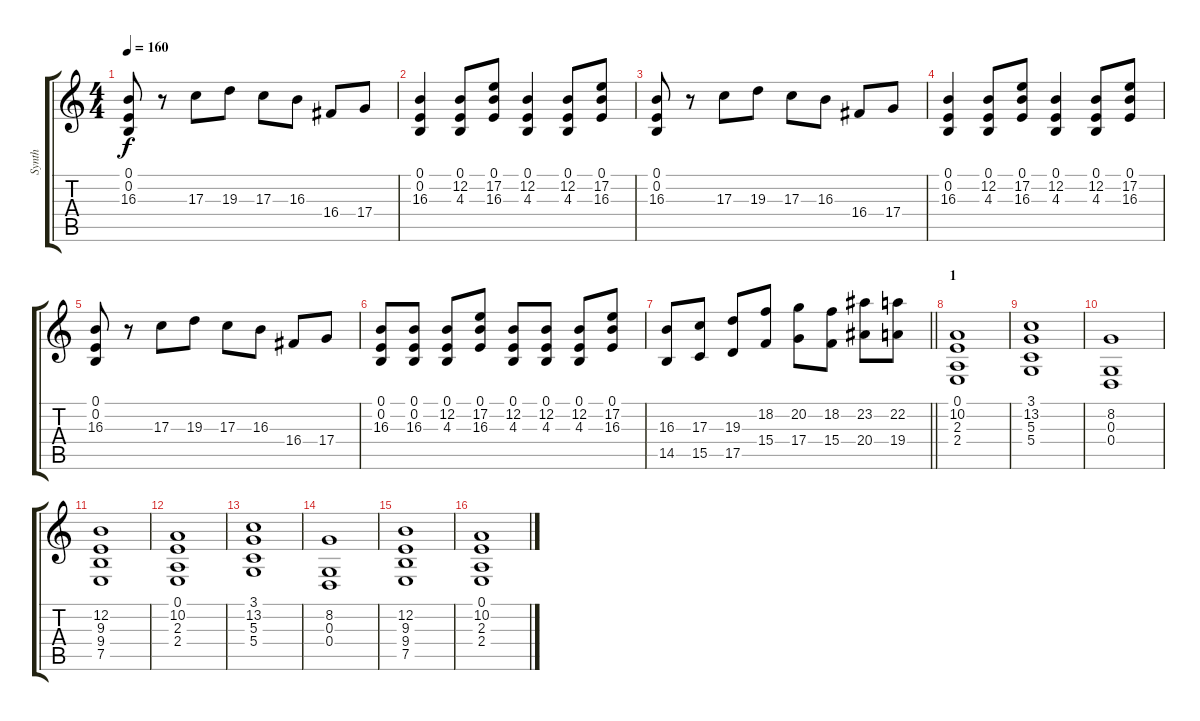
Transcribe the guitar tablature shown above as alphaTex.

\track ("Synth" "Synth") {instrument stringensemble1}
\staff {score tabs}
\tuning (E4 B3 G3 D3 A2 E2) {hide}
\ts (4 4)
\tempo 160
\clef g2
\ks c
(0.1 0.2 16.3).8{dy f} r.8 17.3.8 19.3.8 17.3.8 16.3.8 16.4.8 17.4.8 |
(0.1 0.2 16.3).4 (0.1 12.2 4.3).8 (0.1 17.2 16.3).8 (0.1 12.2 4.3).4 (0.1 12.2 4.3).8 (0.1 17.2 16.3).8 |
(0.1 0.2 16.3).8 r.8 17.3.8 19.3.8 17.3.8 16.3.8 16.4.8 17.4.8 |
(0.1 0.2 16.3).4 (0.1 12.2 4.3).8 (0.1 17.2 16.3).8 (0.1 12.2 4.3).4 (0.1 12.2 4.3).8 (0.1 17.2 16.3).8 |
(0.1 0.2 16.3).8 r.8 17.3.8 19.3.8 17.3.8 16.3.8 16.4.8 17.4.8 |
(0.1 0.2 16.3).8 (0.1 0.2 16.3).8 (0.1 12.2 4.3).8 (0.1 17.2 16.3).8 (0.1 12.2 4.3).8 (0.1 12.2 4.3).8 (0.1 12.2 4.3).8 (0.1 17.2 16.3).8 |
\barLineRight lightlight
(16.3 14.5).8 (17.3 15.5).8 (19.3 17.5).8 (18.2 15.4).8 (20.2 17.4).8 (18.2 15.4).8 (23.2 20.4).8 (22.2 19.4).8 |
\section ("" "1")
(0.1 10.2 2.3 2.4).1 |
(3.1 13.2 5.3 5.4).1 |
(8.2 0.3 0.4).1 |
(12.2 9.3 9.4 7.5).1 |
(0.1 10.2 2.3 2.4).1 |
(3.1 13.2 5.3 5.4).1 |
(8.2 0.3 0.4).1 |
(12.2 9.3 9.4 7.5).1 |
(0.1 10.2 2.3 2.4).1
